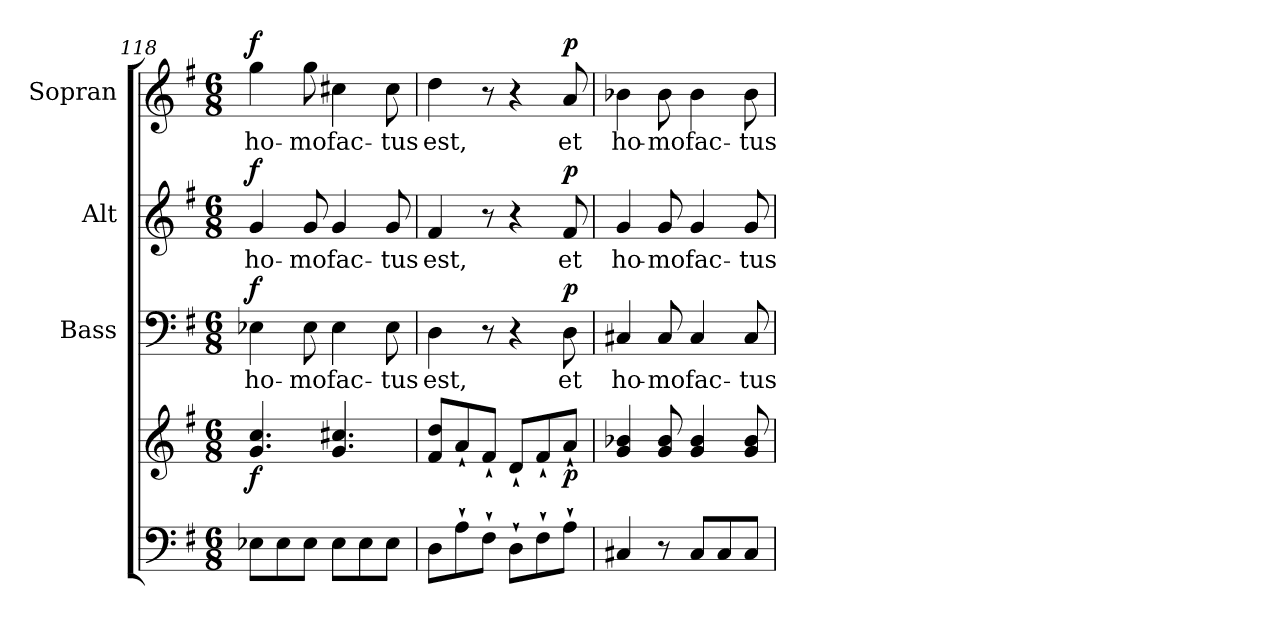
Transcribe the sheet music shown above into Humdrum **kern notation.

**kern	**kern	**dynam	**kern	**text	**dynam	**kern	**text	**dynam	**kern	**text	**dynam
*part4	*part4	*part4	*part3	*part3	*part3	*part2	*part2	*part2	*part1	*part1	*part1
*staff5	*staff4	*staff4/5	*staff3	*staff3	*staff3	*staff2	*staff2	*staff2	*staff1	*staff1	*staff1
*	*	*	*I"Bass	*	*	*I"Alt	*	*	*I"Sopran	*	*
*	*	*	*I'B.	*	*	*I'A.	*	*	*I'S.	*	*
!!LO:LB:g=z
*clefF4	*clefG2	*	*clefF4	*	*	*clefG2	*	*	*clefG2	*	*
*k[f#]	*k[f#]	*	*k[f#]	*	*	*k[f#]	*	*	*k[f#]	*	*
*G:	*G:	*	*G:	*	*	*G:	*	*	*G:	*	*
*M6/8	*M6/8	*	*M6/8	*	*	*M6/8	*	*	*M6/8	*	*
=118	=118	=118	=118	=118	=118	=118	=118	=118	=118	=118	=118
!	!	!LO:DY:b	!	!LO:LY:b	!LO:DY:a	!	!LO:LY:b	!LO:DY:a	!	!LO:LY:b	!LO:DY:a
8E-X\L	4.g/ 4.cc/	f	4E-X\	ho-	f	4g/	ho-	f	4gg\	ho-	f
8E-\	.	.	.	.	.	.	.	.	.	.	.
!	!	!	!	!LO:LY:b	!	!	!LO:LY:b	!	!	!LO:LY:b	!
8E-\J	.	.	8E-\	-mo	.	8g/	-mo	.	8gg\	-mo	.
!	!	!	!	!LO:LY:b	!	!	!LO:LY:b	!	!	!LO:LY:b	!
8E-\L	4.g/ 4.cc#X/	.	4E-\	fac-	.	4g/	fac-	.	4cc#X\	fac-	.
8E-\	.	.	.	.	.	.	.	.	.	.	.
!	!	!	!	!LO:LY:b	!	!	!LO:LY:b	!	!	!LO:LY:b	!
8E-\J	.	.	8E-\	-tus	.	8g/	-tus	.	8cc#\	-tus	.
=119	=119	=119	=119	=119	=119	=119	=119	=119	=119	=119	=119
!	!	!	!	!LO:LY:b	!	!	!LO:LY:b	!	!	!LO:LY:b	!
8D\L	8f#/ 8dd/L	.	4D\	est,	.	4f#/	est,	.	4dd\	est,	.
8A`>\	8a`</	.	.	.	.	.	.	.	.	.	.
8F#`>\J	8f#`</J	.	8r	.	.	8r	.	.	8r	.	.
8D`>\L	8d`</L	.	4r	.	.	4r	.	.	4r	.	.
8F#`>\	8f#`</	.	.	.	.	.	.	.	.	.	.
!	!	!LO:DY:b	!	!LO:LY:b	!LO:DY:a	!	!LO:LY:b	!LO:DY:a	!	!LO:LY:b	!LO:DY:a
8A`>\J	8a`</J	p	8D\	et	p	8f#/	et	p	8a/	et	p
=120	=120	=120	=120	=120	=120	=120	=120	=120	=120	=120	=120
!	!	!	!	!LO:LY:b	!	!	!LO:LY:b	!	!	!LO:LY:b	!
4C#X/	4g/ 4b-X/	.	4C#X/	ho-	.	4g/	ho-	.	4b-X\	ho-	.
!	!	!	!	!LO:LY:b	!	!	!LO:LY:b	!	!	!LO:LY:b	!
8r	8g/ 8b-/	.	8C#/	-mo	.	8g/	-mo	.	8b-\	-mo	.
!	!	!	!	!LO:LY:b	!	!	!LO:LY:b	!	!	!LO:LY:b	!
8C#/L	4g/ 4b-/	.	4C#/	fac-	.	4g/	fac-	.	4b-\	fac-	.
8C#/	.	.	.	.	.	.	.	.	.	.	.
!	!	!	!	!LO:LY:b	!	!	!LO:LY:b	!	!	!LO:LY:b	!
8C#/J	8g/ 8b-/	.	8C#/	-tus	.	8g/	-tus	.	8b-\	-tus	.
=	=	=	=	=	=	=	=	=	=	=	=
*-	*-	*-	*-	*-	*-	*-	*-	*-	*-	*-	*-
